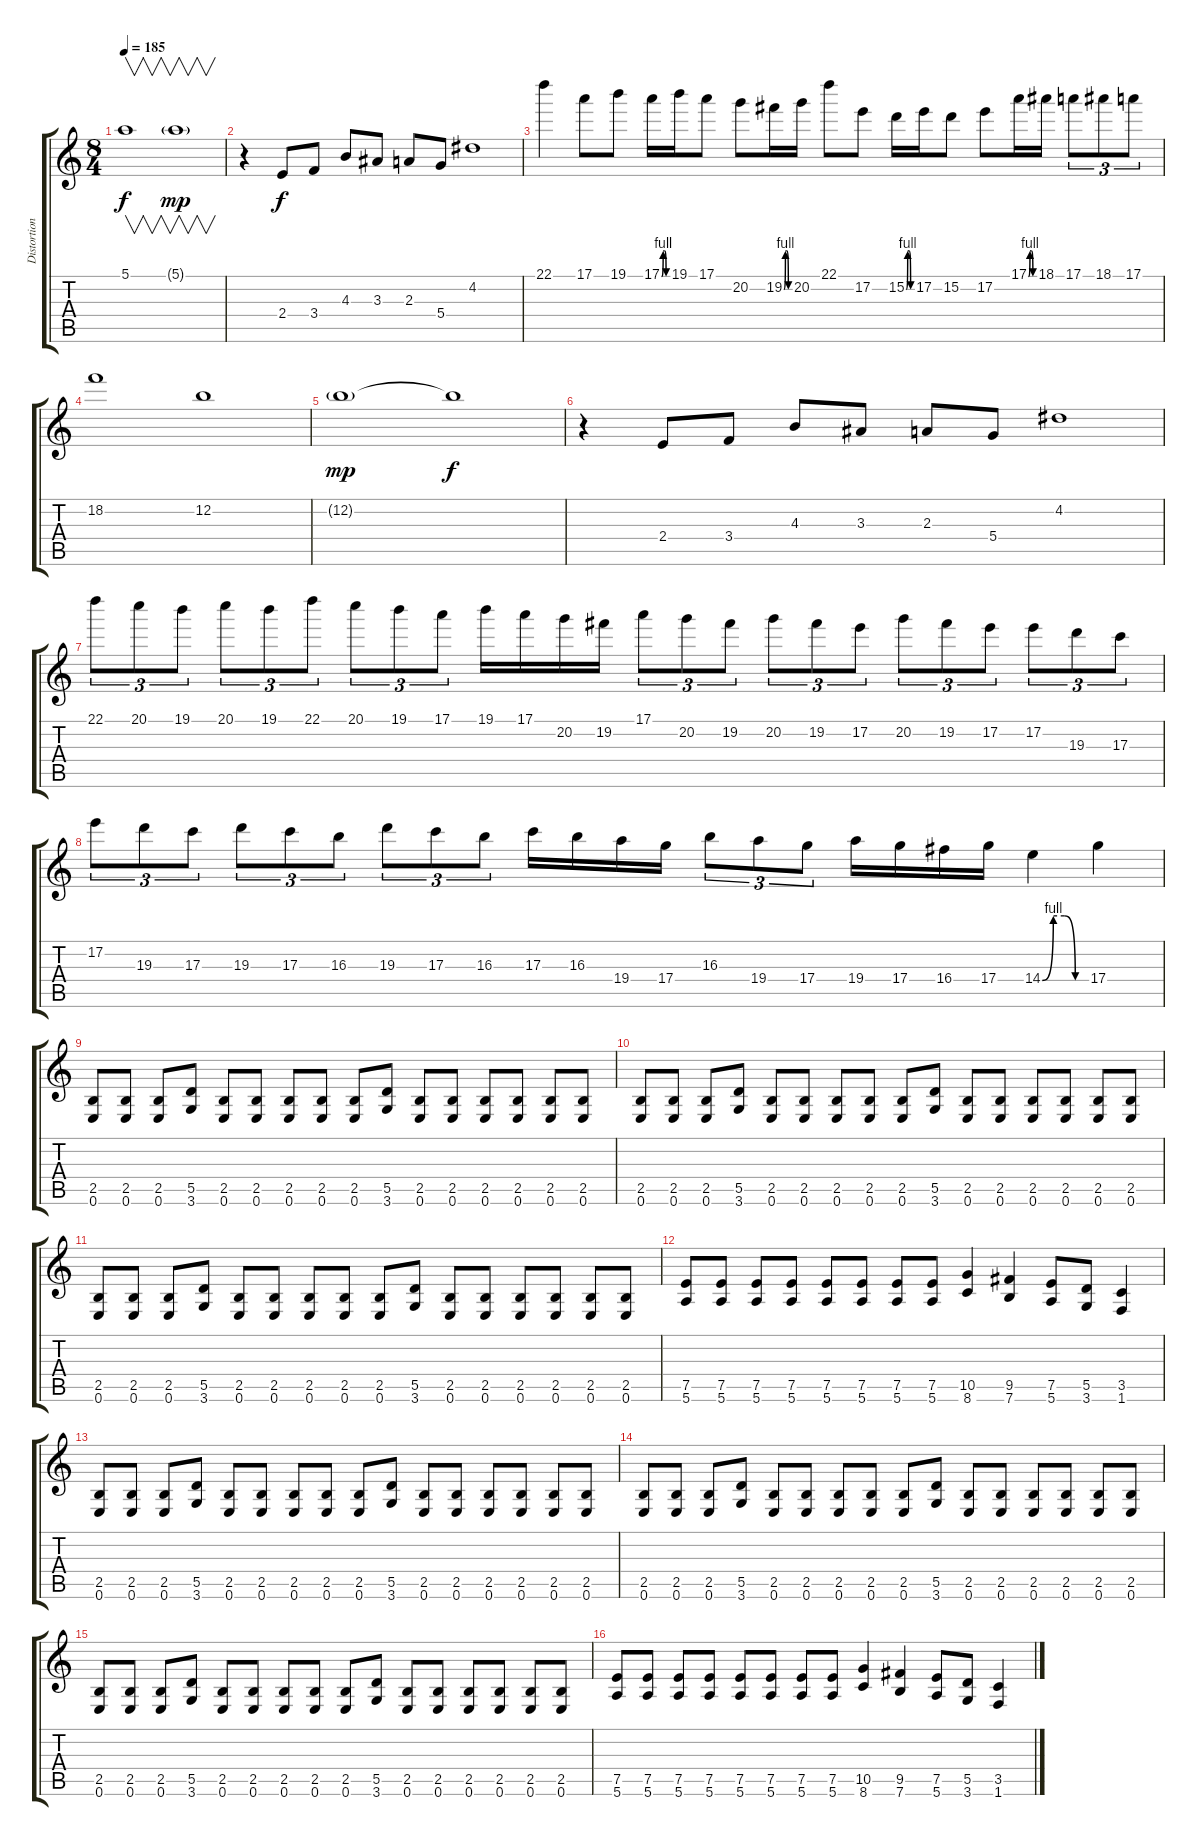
\track ("Distortion Guitar" "Distortion") {instrument distortionguitar}
\staff {score tabs}
\tuning (E4 B3 G3 D3 A2 E2) {hide}
\ts (8 4)
\tempo 185
\clef g2
\ks c
5.1.1{v dy f} 5.1{g}.1{v dy mp} |
r.4 2.4.8{dy f} 3.4.8 4.3.8 3.3.8 2.3.8 5.4.8 4.2.1 |
22.1.4 17.1.8 19.1.8 17.1{be (custom 0 0 15 4 30 4 45 0 60 0)}.16 19.1.16 17.1.8 20.2.8 19.2{be (custom 0 0 15 4 30 4 45 0 60 0)}.16 20.2.16 22.1.8 17.2.8 15.2{be (custom 0 0 15 4 30 4 45 0 60 0)}.16 17.2.16 15.2.8 17.2.8 17.1{be (custom 0 0 15 4 30 4 45 0 60 0)}.16 18.1.16 17.1.8{tu (3 2)} 18.1.8{tu (3 2)} 17.1.8{tu (3 2)} |
18.2.1 12.2.1 |
12.2{g}.1{dy mp} 12.2{t}.1{dy f} |
r.4 2.4.8 3.4.8 4.3.8 3.3.8 2.3.8 5.4.8 4.2.1 |
22.1.8{tu (3 2)} 20.1.8{tu (3 2)} 19.1.8{tu (3 2)} 20.1.8{tu (3 2)} 19.1.8{tu (3 2)} 22.1.8{tu (3 2)} 20.1.8{tu (3 2)} 19.1.8{tu (3 2)} 17.1.8{tu (3 2)} 19.1.16 17.1.16 20.2.16 19.2.16 17.1.8{tu (3 2)} 20.2.8{tu (3 2)} 19.2.8{tu (3 2)} 20.2.8{tu (3 2)} 19.2.8{tu (3 2)} 17.2.8{tu (3 2)} 20.2.8{tu (3 2)} 19.2.8{tu (3 2)} 17.2.8{tu (3 2)} 17.2.8{tu (3 2)} 19.3.8{tu (3 2)} 17.3.8{tu (3 2)} |
17.2.8{tu (3 2)} 19.3.8{tu (3 2)} 17.3.8{tu (3 2)} 19.3.8{tu (3 2)} 17.3.8{tu (3 2)} 16.3.8{tu (3 2)} 19.3.8{tu (3 2)} 17.3.8{tu (3 2)} 16.3.8{tu (3 2)} 17.3.16 16.3.16 19.4.16 17.4.16 16.3.8{tu (3 2)} 19.4.8{tu (3 2)} 17.4.8{tu (3 2)} 19.4.16 17.4.16 16.4.16 17.4.16 14.4{be (custom 0 0 15 4 30 4 45 0 60 0)}.4 17.4.4 |
(2.5 0.6).8 (2.5 0.6).8 (2.5 0.6).8 (5.5 3.6).8 (2.5 0.6).8 (2.5 0.6).8 (2.5 0.6).8 (2.5 0.6).8 (2.5 0.6).8 (5.5 3.6).8 (2.5 0.6).8 (2.5 0.6).8 (2.5 0.6).8 (2.5 0.6).8 (2.5 0.6).8 (2.5 0.6).8 |
(2.5 0.6).8 (2.5 0.6).8 (2.5 0.6).8 (5.5 3.6).8 (2.5 0.6).8 (2.5 0.6).8 (2.5 0.6).8 (2.5 0.6).8 (2.5 0.6).8 (5.5 3.6).8 (2.5 0.6).8 (2.5 0.6).8 (2.5 0.6).8 (2.5 0.6).8 (2.5 0.6).8 (2.5 0.6).8 |
(2.5 0.6).8 (2.5 0.6).8 (2.5 0.6).8 (5.5 3.6).8 (2.5 0.6).8 (2.5 0.6).8 (2.5 0.6).8 (2.5 0.6).8 (2.5 0.6).8 (5.5 3.6).8 (2.5 0.6).8 (2.5 0.6).8 (2.5 0.6).8 (2.5 0.6).8 (2.5 0.6).8 (2.5 0.6).8 |
(7.5 5.6).8 (7.5 5.6).8 (7.5 5.6).8 (7.5 5.6).8 (7.5 5.6).8 (7.5 5.6).8 (7.5 5.6).8 (7.5 5.6).8 (10.5 8.6).4 (9.5 7.6).4 (7.5 5.6).8 (5.5 3.6).8 (3.5 1.6).4 |
(2.5 0.6).8 (2.5 0.6).8 (2.5 0.6).8 (5.5 3.6).8 (2.5 0.6).8 (2.5 0.6).8 (2.5 0.6).8 (2.5 0.6).8 (2.5 0.6).8 (5.5 3.6).8 (2.5 0.6).8 (2.5 0.6).8 (2.5 0.6).8 (2.5 0.6).8 (2.5 0.6).8 (2.5 0.6).8 |
(2.5 0.6).8 (2.5 0.6).8 (2.5 0.6).8 (5.5 3.6).8 (2.5 0.6).8 (2.5 0.6).8 (2.5 0.6).8 (2.5 0.6).8 (2.5 0.6).8 (5.5 3.6).8 (2.5 0.6).8 (2.5 0.6).8 (2.5 0.6).8 (2.5 0.6).8 (2.5 0.6).8 (2.5 0.6).8 |
(2.5 0.6).8 (2.5 0.6).8 (2.5 0.6).8 (5.5 3.6).8 (2.5 0.6).8 (2.5 0.6).8 (2.5 0.6).8 (2.5 0.6).8 (2.5 0.6).8 (5.5 3.6).8 (2.5 0.6).8 (2.5 0.6).8 (2.5 0.6).8 (2.5 0.6).8 (2.5 0.6).8 (2.5 0.6).8 |
(7.5 5.6).8 (7.5 5.6).8 (7.5 5.6).8 (7.5 5.6).8 (7.5 5.6).8 (7.5 5.6).8 (7.5 5.6).8 (7.5 5.6).8 (10.5 8.6).4 (9.5 7.6).4 (7.5 5.6).8 (5.5 3.6).8 (3.5 1.6).4
